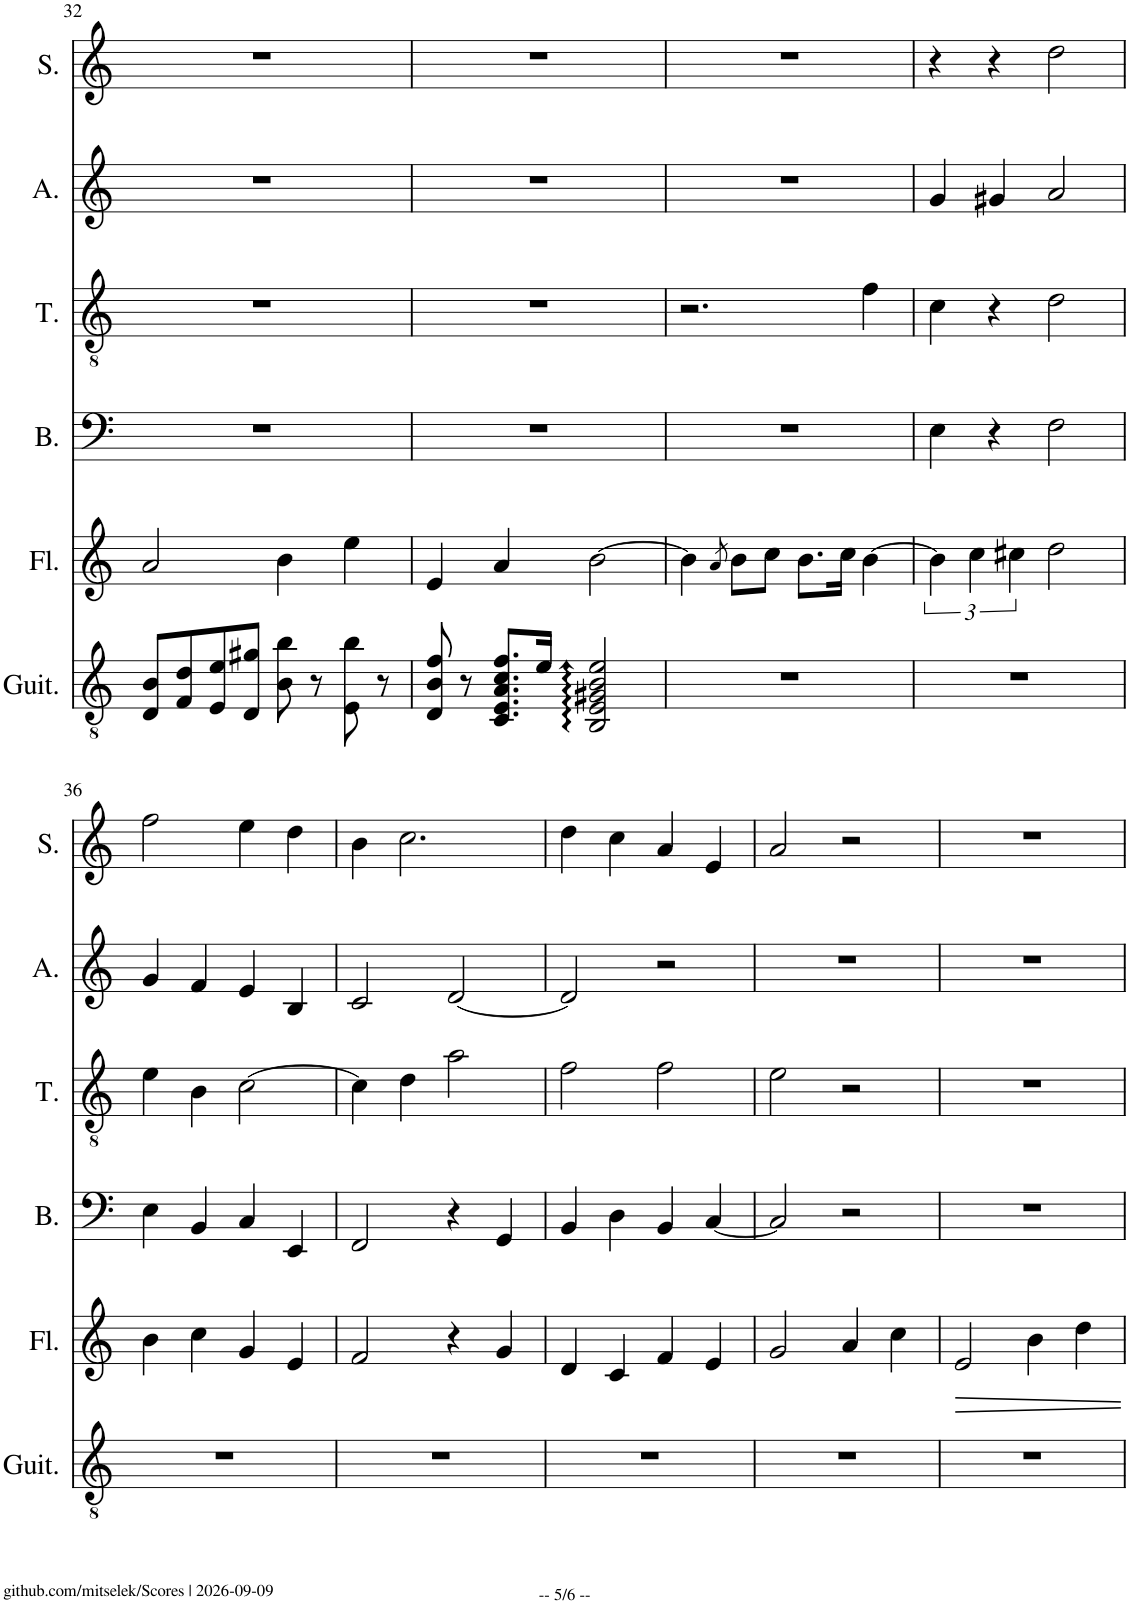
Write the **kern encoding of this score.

**kern	**kern	**kern	**kern	**dynam	**kern	**kern	**kern	**kern
*part7	*part6	*part5	*part5	*part5	*part4	*part3	*part2	*part1
*staff8	*staff7	*staff6	*staff5	*staff5/6	*staff4	*staff3	*staff2	*staff1
*I"Classical Guitar	*I"Flute	*I"Piano	*	*	*I"Bass	*I"Tenor	*I"Alto	*I"Soprano
*I'Guit.	*I'Fl.	*I'Pno.	*	*	*I'B.	*I'T.	*I'A.	*I'S.
!!LO:PB:g=z
*clefGv2	*clefG2	*clefF4	*clefG2	*	*clefF4	*clefGv2	*clefG2	*clefG2
*	*	*	*	*	*	*	*	*Trd-7c-12
*k[]	*k[]	*k[]	*k[]	*	*k[]	*k[]	*k[]	*k[]
*M4/4	*M4/4	*M4/4	*M4/4	*	*M4/4	*M4/4	*M4/4	*M4/4
=32	=32	=32	=32	=32	=32	=32	=32	=32
8D/ 8B/L	2a/	8D\ 8B\L	4.a	.	1r	1r	1r	1r
8F/ 8d/	.	8F\ 8d\J	.	.	.	.	.	.
8E/ 8e/	.	8E\ 8e\L	.	.	.	.	.	.
8D/ 8g#X/J	.	8D\J	8g#X	.	.	.	.	.
8B\ 8b\	4b\	8B	4b	.	.	.	.	.
8r	.	8r	.	.	.	.	.	.
8E\ 8b\	4ee\	8E	4b 4ee	.	.	.	.	.
8r	.	8r	.	.	.	.	.	.
=33	=33	=33	=33	=33	=33	=33	=33	=33
8D/ 8B/ 8f/	4e/	8D' 8B'	4e' 4f'	.	1r	1r	1r	1r
8r	.	8r	.	.	.	.	.	.
8.C/ 8.E/ 8.A/ 8.c/ 8.f/L	4a/	8.C\ 8.E\ 8.F\ 8.A\ 8.c\L	4a	.	.	.	.	.
16e/Jk	.	16e\Jk	.	.	.	.	.	.
2BB/ 2E/ 2G#X/ 2B/ 2e/	[2b\	2E 2G#X 2B 2e	[2b	.	.	.	.	.
=34	=34	=34	=34	=34	=34	=34	=34	=34
1r	4b\]	2r	4b]	.	1r	2.r	1r	1r
.	8qa/	.	8qa	.	.	.	.	.
.	8b\L	.	8b\L	.	.	.	.	.
.	8cc\J	.	8cc\J	.	.	.	.	.
.	8.b\L	4r	8.b\L	.	.	.	.	.
.	16cc\Jk	.	16cc\Jk	.	.	.	.	.
!	!	!	!	!LO:DY:b=2	!	!	!	!
.	[4b\	4f	[4b	mf	.	4f\	.	.
=35	=35	=35	=35	=35	=35	=35	=35	=35
*	*	*	*Xbrackettup	*	*	*	*	*
1r	6b\]	4c 4g	6b]	.	4E\	4c\	4g/	4r
.	6cc\	.	6cc	.	.	.	.	.
.	.	4g#X	.	.	4r	4r	4g#X/	4r
.	6cc#X\	.	6cc#X	.	.	.	.	.
.	2dd\	2A 2B 2d 2f	2dd	.	2F\	2d\	2a/	2dd\
!!LO:LB:g=z
=36	=36	=36	=36	=36	=36	=36	=36	=36
*	*	*	*^	*	*	*	*	*
1r	4b\	4G 4e 4f	4b	2r	.	4E\	4e\	4g/	2ff\
.	4cc\	4F 4B	4cc	.	.	4BB/	4B\	4f/	.
.	4g/	4E	4g	2c	.	4C/	[2c\	4e/	4ee\
.	4e/	4EE 4BB 4D	4e	.	.	4EE/	.	4B/	4dd\
*	*	*	*v	*v	*	*	*	*	*
=37	=37	=37	=37	=37	=37	=37	=37	=37
1r	2f/	2FF	4c 4f 4b	.	2FF/	4c\]	2c/	4b\
.	.	.	4d 4cc	.	.	4d\	.	2.cc\
.	4r	2GG	4d 4a	.	4r	2a\	[2d/	.
.	4g/	.	4g	.	4GG/	.	.	.
=38	=38	=38	=38	=38	=38	=38	=38	=38
1r	4d/	2F	4d 4dd	.	4BB/	2f\	2d/]	4dd\
.	4c/	.	4c 4cc	.	4D\	.	.	4cc\
.	4f/	2F	4f 4a	.	4BB/	2f\	2r	4a/
.	4e/	.	4e	.	[4C/	.	.	4e/
=39	=39	=39	=39	=39	=39	=39	=39	=39
1r	2g/	1E 1A	2g	.	2C/]	2e\	1r	2a/
.	4a/	.	4a	.	2r	2r	.	2r
.	4cc\	.	4cc	.	.	.	.	.
=40	=40	=40	=40	=40	=40	=40	=40	=40
1r	2e/	1r	2e	.	1r	1r	1r	1r
.	4b\	.	4b	.	.	.	.	.
.	4dd\	.	4dd	.	.	.	.	.
=	=	=	=	=	=	=	=	=
*-	*-	*-	*-	*-	*-	*-	*-	*-
